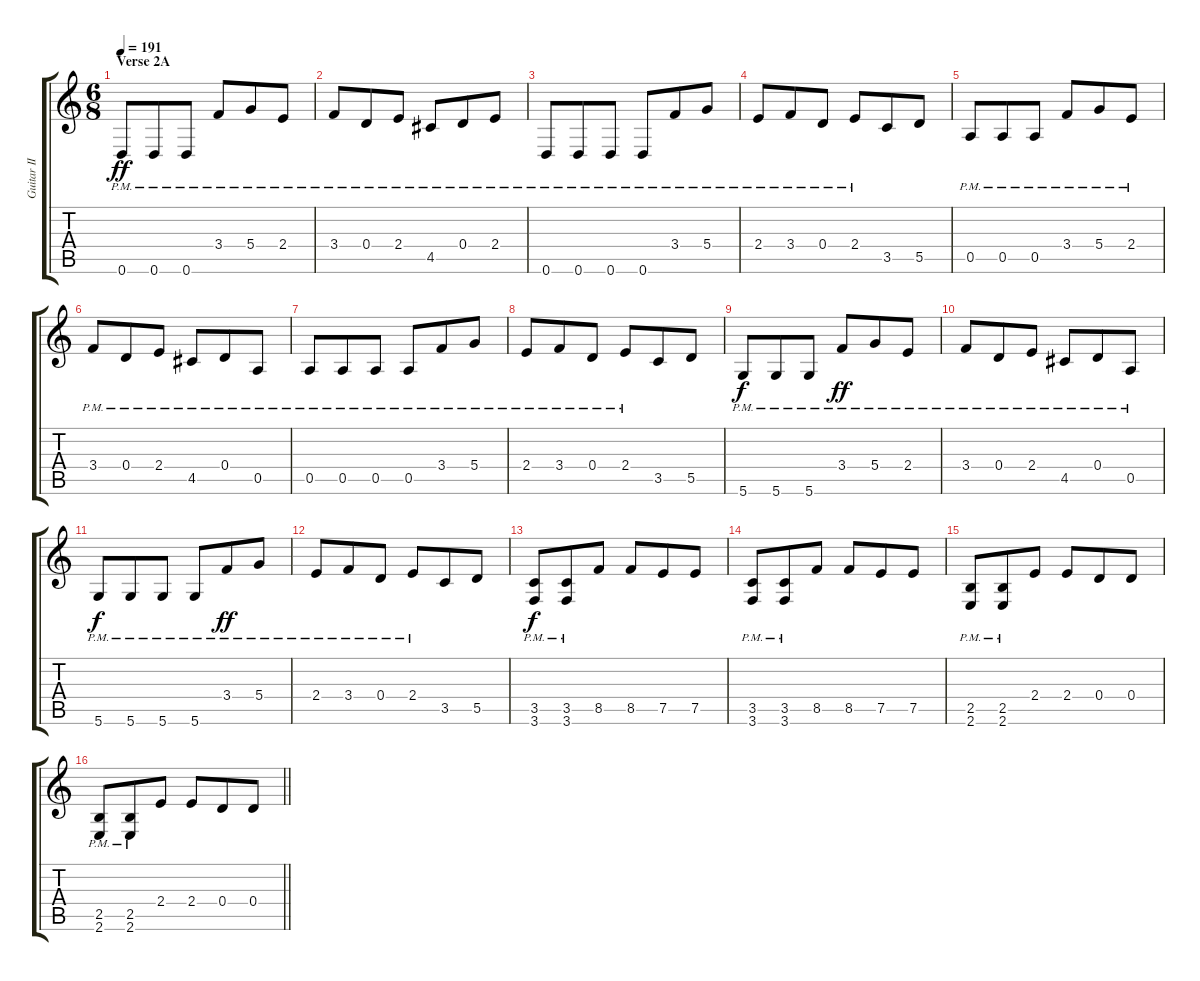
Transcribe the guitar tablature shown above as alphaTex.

\track ("Guitar II" "Guitar II") {instrument overdrivenguitar}
\staff {score tabs}
\tuning (E4 B3 G3 D3 A2 D2) {hide}
\ts (6 8)
\section ("" "Verse 2A")
\tempo 191
\clef g2
\ks c
0.6{pm}.8{dy ff} 0.6{pm}.8 0.6{pm}.8 3.4{pm}.8 5.4{pm}.8 2.4{pm}.8 |
3.4{pm}.8 0.4{pm}.8 2.4{pm}.8 4.5{pm}.8 0.4{pm}.8 2.4{pm}.8 |
0.6{pm}.8 0.6{pm}.8 0.6{pm}.8 0.6{pm}.8 3.4{pm}.8 5.4{pm}.8 |
2.4{pm}.8 3.4{pm}.8 0.4{pm}.8 2.4{pm}.8 3.5.8 5.5.8 |
0.5{pm}.8 0.5{pm}.8 0.5{pm}.8 3.4{pm}.8 5.4{pm}.8 2.4{pm}.8 |
3.4{pm}.8 0.4{pm}.8 2.4{pm}.8 4.5{pm}.8 0.4{pm}.8 0.5{pm}.8 |
0.5{pm}.8 0.5{pm}.8 0.5{pm}.8 0.5{pm}.8 3.4{pm}.8 5.4{pm}.8 |
2.4{pm}.8 3.4{pm}.8 0.4{pm}.8 2.4{pm}.8 3.5.8 5.5.8 |
5.6{pm}.8{dy f} 5.6{pm}.8 5.6{pm}.8 3.4{pm}.8{dy ff} 5.4{pm}.8 2.4{pm}.8 |
3.4{pm}.8 0.4{pm}.8 2.4{pm}.8 4.5{pm}.8 0.4{pm}.8 0.5{pm}.8 |
5.6{pm}.8{dy f} 5.6{pm}.8 5.6{pm}.8 5.6{pm}.8 3.4{pm}.8{dy ff} 5.4{pm}.8 |
2.4{pm}.8 3.4{pm}.8 0.4{pm}.8 2.4{pm}.8 3.5.8 5.5.8 |
(3.5{pm} 3.6{pm}).8{dy f} (3.5{pm} 3.6{pm}).8 8.5.8 8.5.8 7.5.8 7.5.8 |
(3.5{pm} 3.6{pm}).8 (3.5{pm} 3.6{pm}).8 8.5.8 8.5.8 7.5.8 7.5.8 |
(2.5{pm} 2.6{pm}).8 (2.5{pm} 2.6{pm}).8 2.4.8 2.4.8 0.4.8 0.4.8 |
\barLineRight lightlight
(2.5{pm} 2.6{pm}).8 (2.5{pm} 2.6{pm}).8 2.4.8 2.4.8 0.4.8 0.4.8
